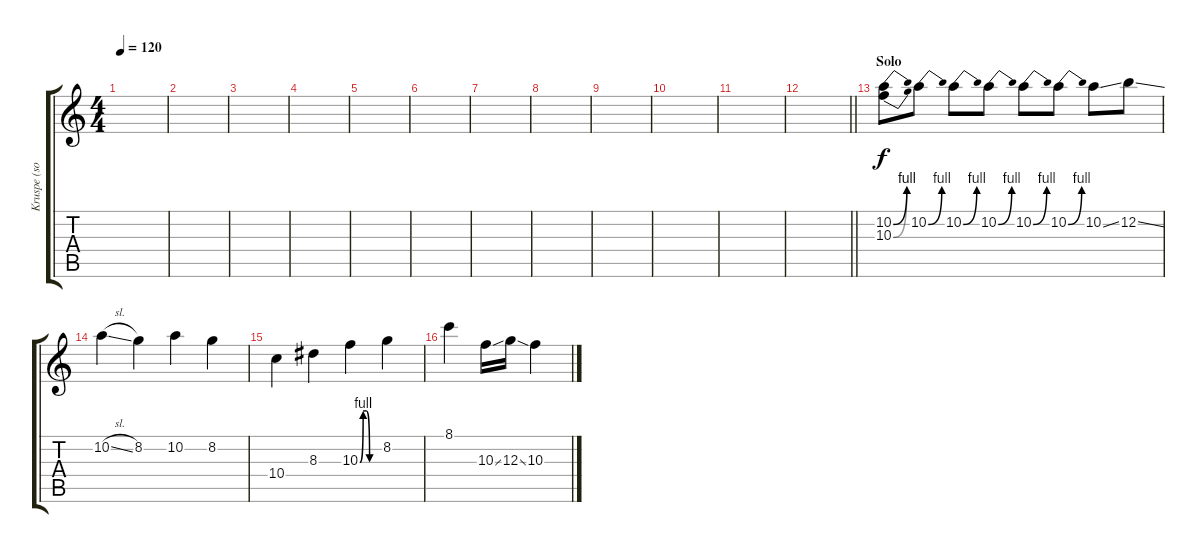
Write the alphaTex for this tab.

\track ("Kruspe (solo)" "Kruspe (so") {instrument distortionguitar}
\staff {score tabs}
\tuning (E4 B3 G3 D3 A2 E2) {hide}
\ts (4 4)
\tempo 120
\clef g2
\ks c
|
|
|
|
|
|
|
|
|
|
|
\barLineRight lightlight
|
\section ("" "Solo")
(10.2{be (bend 0 0 60 4)} 10.3{be (bend 0 0 60 4)}).8 10.2{be (bend 0 0 60 4)}.8 10.2{be (bend 0 0 60 4)}.8 10.2{be (bend 0 0 60 4)}.8 10.2{be (bend 0 0 60 4)}.8 10.2{be (bend 0 0 60 4)}.8 10.2{ss}.8 12.2{ss}.8 |
10.2{sl}.4 8.2.4 10.2.4 8.2.4 |
10.4.4 8.3.4 10.3{be (custom 0 0 10 4 20 4 30 0 60 0)}.4 8.2.4 |
8.1.4 10.3{ss}.16 12.3{ss}.16 10.3{sl}.4
